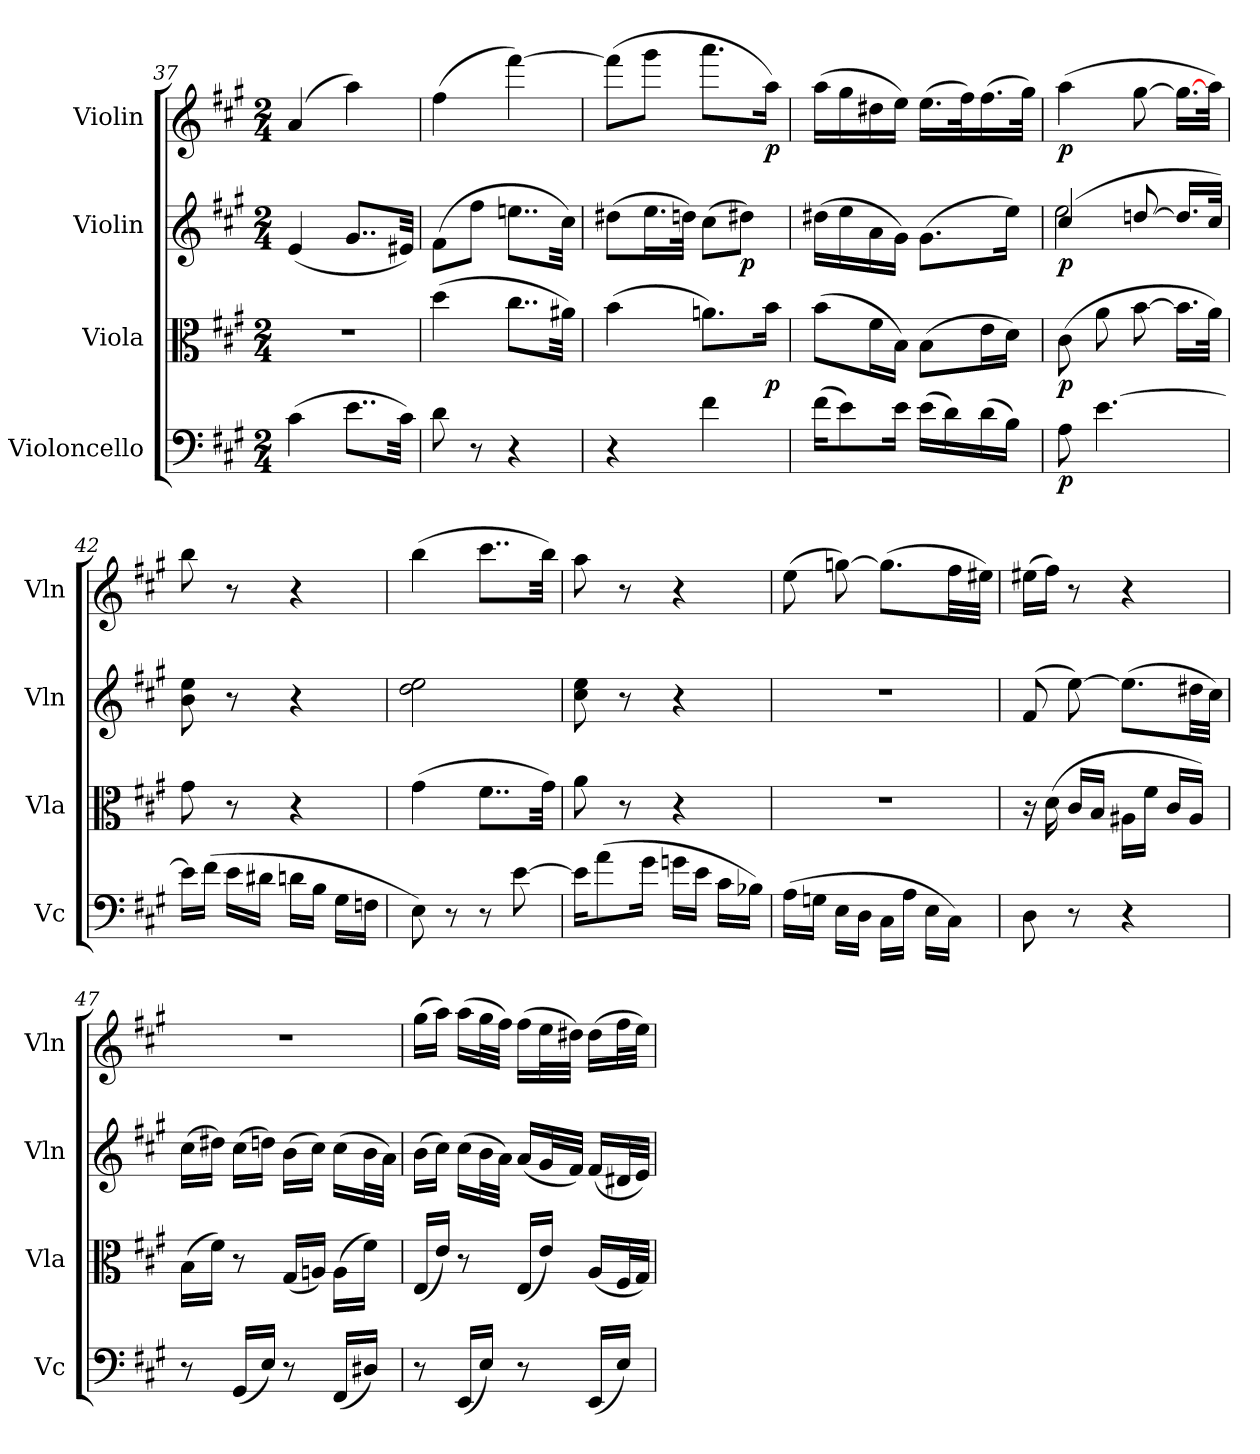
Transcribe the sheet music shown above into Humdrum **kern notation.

**kern	**dynam	**kern	**dynam	**kern	**dynam	**kern	**dynam
*part4	*part4	*part3	*part3	*part2	*part2	*part1	*part1
*staff4	*staff4	*staff3	*staff3	*staff2	*staff2	*staff1	*staff1
*I"Violoncello	*	*I"Viola	*	*I"Violin	*	*I"Violin	*
*I'Vc	*	*I'Vla	*	*I'Vln	*	*I'Vln	*
*clefF4	*	*clefC3	*	*clefG2	*	*clefG2	*
*k[f#c#g#]	*	*k[f#c#g#]	*	*k[f#c#g#]	*	*k[f#c#g#]	*
*M2/4	*	*M2/4	*	*M2/4	*	*M2/4	*
=37	=37	=37	=37	=37	=37	=37	=37
(4c#\	.	2r	.	(4e/	.	(4a/	.
8..e\L	.	.	.	8..g#/L	.	4aa\)	.
32c#\Jkk)	.	.	.	32e#X/Jkk)	.	.	.
=38	=38	=38	=38	=38	=38	=38	=38
8d\	.	(4dd\	.	(8f#\L	.	(4ff#\	.
8r	.	.	.	8ff#\J	.	.	.
4r	.	8..cc#\L	.	8..een\L	.	[4fff#\)	.
.	.	32a#X\Jkk)	.	32cc#\Jkk)	.	.	.
=39	=39	=39	=39	=39	=39	=39	=39
4r	.	(4b\	.	(8dd#X\L	.	(8fff#\L]	.
.	.	.	.	16.ee\L	.	8ggg#\J	.
.	.	.	.	32ddn\JJk)	.	.	.
4f#\	.	8.an\L)	.	(8cc#\L	.	8.aaa\L	.
.	.	.	.	8dd#X\J)	p	.	.
.	.	16b\Jk	p	.	.	16aa\Jk)	p
=40	=40	=40	=40	=40	=40	=40	=40
(16f#\KL	.	(8b\L	.	(16dd#X\LL	.	(16aa\LL	.
8e\)	.	.	.	16ee\	.	16gg#\	.
.	.	16f#\L	.	16a\	.	16dd#X\	.
16e\Jk	.	16B\JJ)	.	16g#\JJ)	.	16ee\JJ)	.
(16e\LL	.	(8B\L	.	(8.g#\L	.	(16.ee\LL	.
16d\)	.	.	.	.	.	.	.
.	.	.	.	.	.	32ff#\K)	.
(16d\	.	16e\L	.	.	.	(16.ff#\	.
16B\JJ)	.	16d\JJ)	.	16ee\Jk)	.	.	.
.	.	.	.	.	.	32gg#\JJk)	.
=41	=41	=41	=41	=41	=41	=41	=41
*	*	*	*	*^	*	*	*
8A\	p	(8c#\	p	(4cc#/	2ee\	p	(4aa\	p
[4.e\	.	8a\	.	.	.	.	.	.
.	.	[8b\	.	[8ddn/	.	.	[8gg#\	.
.	.	16.b\LL]	.	16.ddn/LL]	.	.	16.gg#\LL_	.
.	.	32a\JJk)	.	32cc#/JJk)	.	.	32aa\JJk)	.
*	*	*	*	*v	*v	*	*	*
=42	=42	=42	=42	=42	=42	=42	=42
16e\LL]	.	8g#\	.	8b\ 8ee\	.	8bb\	.
(16f#\JJ	.	.	.	.	.	.	.
16e\LL	.	8r	.	8r	.	8r	.
16d#X\JJ	.	.	.	.	.	.	.
16dn\LL	.	4r	.	4r	.	4r	.
16B\JJ	.	.	.	.	.	.	.
16G#\LL	.	.	.	.	.	.	.
16Fn\JJ	.	.	.	.	.	.	.
=43	=43	=43	=43	=43	=43	=43	=43
8E\)	.	(4g#\	.	2dd\ 2ee\	.	(4bb\	.
8r	.	.	.	.	.	.	.
8r	.	8..f#\L	.	.	.	8..ccc#\L	.
[8e\	.	.	.	.	.	.	.
.	.	32g#\Jkk)	.	.	.	32bb\Jkk)	.
=44	=44	=44	=44	=44	=44	=44	=44
16e\KL]	.	8a\	.	8cc#\ 8ee\	.	8aa\	.
(8a\	.	.	.	.	.	.	.
.	.	8r	.	8r	.	8r	.
16g#\Jk	.	.	.	.	.	.	.
16gn\LL	.	4r	.	4r	.	4r	.
16e\JJ	.	.	.	.	.	.	.
16c#\LL	.	.	.	.	.	.	.
16B-X\JJ)	.	.	.	.	.	.	.
=45	=45	=45	=45	=45	=45	=45	=45
(16A\LL	.	2r	.	2r	.	(8ee\	.
16Gn\JJ	.	.	.	.	.	.	.
16E\LL	.	.	.	.	.	[8ggn\)	.
16D\JJ	.	.	.	.	.	.	.
16C#\LL	.	.	.	.	.	(8.gg\L]	.
16A\JJ	.	.	.	.	.	.	.
16E\LL	.	.	.	.	.	.	.
16C#\JJ)	.	.	.	.	.	32ff#\LL	.
.	.	.	.	.	.	32ee#X\JJJ)	.
=46	=46	=46	=46	=46	=46	=46	=46
8D\	.	16r	.	(8f#/	.	(16ee#X\LL	.
.	.	(16d\	.	.	.	16ff#\JJ)	.
8r	.	16c#/LL	.	[8ee\)	.	8r	.
.	.	16B/JJ	.	.	.	.	.
4r	.	16A#X\LL	.	(8.ee\L]	.	4r	.
.	.	16f#\JJ	.	.	.	.	.
.	.	16c#/LL	.	.	.	.	.
.	.	16A#/JJ)	.	32dd#X\LL	.	.	.
.	.	.	.	32cc#\JJJ)	.	.	.
=47	=47	=47	=47	=47	=47	=47	=47
8r	.	(16B\LL	.	(16cc#\LL	.	2r	.
.	.	16f#\JJ)	.	16dd#X\JJ)	.	.	.
(16GG#/LL	.	8r	.	(16cc#\LL	.	.	.
16E/JJ)	.	.	.	16ddn\JJ)	.	.	.
8r	.	(16G#/LL	.	(16b\LL	.	.	.
.	.	16An/JJ)	.	16cc#\JJ)	.	.	.
(16FF#/LL	.	(16A\LL	.	(16cc#\LL	.	.	.
16D#X/JJ)	.	16f#\JJ)	.	32b\L	.	.	.
.	.	.	.	32a\JJJ)	.	.	.
=48	=48	=48	=48	=48	=48	=48	=48
8r	.	(16E/LL	.	(16b\LL	.	(16gg#\LL	.
.	.	16e/JJ)	.	16cc#\JJ)	.	16aa\JJ)	.
(16EE/LL	.	8r	.	(16cc#\LL	.	(16aa\LL	.
16E/JJ)	.	.	.	32b\L	.	32gg#\L	.
.	.	.	.	32a\JJJ)	.	32ff#\JJJ)	.
8r	.	(16E/LL	.	(16a/LL	.	(16ff#\LL	.
.	.	16e/JJ)	.	32g#/L	.	32ee\L	.
.	.	.	.	32f#/JJJ)	.	32dd#X\JJJ)	.
(16EE/LL	.	(16A/LL	.	(16f#/LL	.	(16dd#\LL	.
16E/JJ)	.	32F#/L	.	32d#X/L	.	32ff#\L	.
.	.	32G#/JJJ)	.	32e/JJJ)	.	32ee\JJJ)	.
=	=	=	=	=	=	=	=
*-	*-	*-	*-	*-	*-	*-	*-
